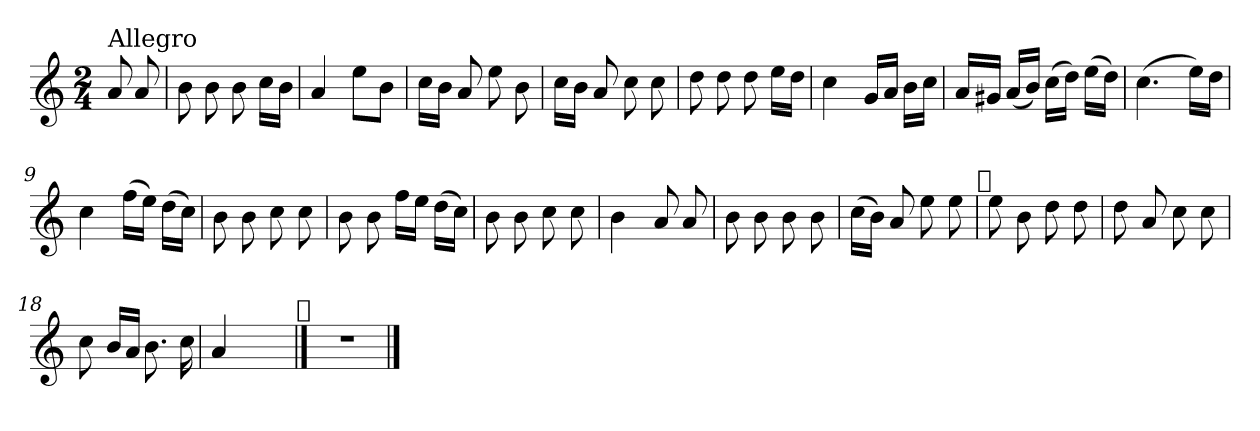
**kern
*part1
*staff1
*clefG2
*k[]
*C:
*M2/4
=
!LO:TX:a:t=Allegro
8a/
8a/
=1
8b\
8b\
8b\
16cc\LL
16b\JJ
=2
4a/
8ee\L
8b\J
=3
16cc\LL
16b\JJ
8a/
8ee\
8b\
=4
16cc\LL
16b\JJ
8a/
8cc\
8cc\
=5
8dd\
8dd\
8dd\
16ee\LL
16dd\JJ
=6
4cc\
16g/LL
16a/JJ
16b\LL
16cc\JJ
!!LO:LB:g=z
=7
16a/LL
16g#X/JJ
(<16a/LL
16b/JJ)
(>16cc\LL
16dd\JJ)
(>16ee\LL
16dd\JJ)
=8
(>4.cc\
16ee\LL)
16dd\JJ
=9
4cc\
(>16ff\LL
16ee\JJ)
(>16dd\LL
16cc\JJ)
=10
8b\
8b\
8cc\
8cc\
=11
8b\
8b\
16ff\LL
16ee\JJ
(>16dd\LL
16cc\JJ)
=12
8b\
8b\
8cc\
8cc\
=13
4b\
8a/
8a/
=14
8b\
8b\
8b\
8b\
!!LO:LB:g=z
=15
(>16cc\LL
16b\JJ)
8a/
8ee\
8ee\
!LO:TX:a:t=𝄋
=16
8ee\
8b\
8dd\
8dd\
=17
8dd\
8a/
8cc\
8cc\
=18
8cc\
16b/LL
16a/JJ
8.b\
16cc\
=19
4a/
4ryy
!LO:TX:a:t=𝄋
==20
2r
==
*-
